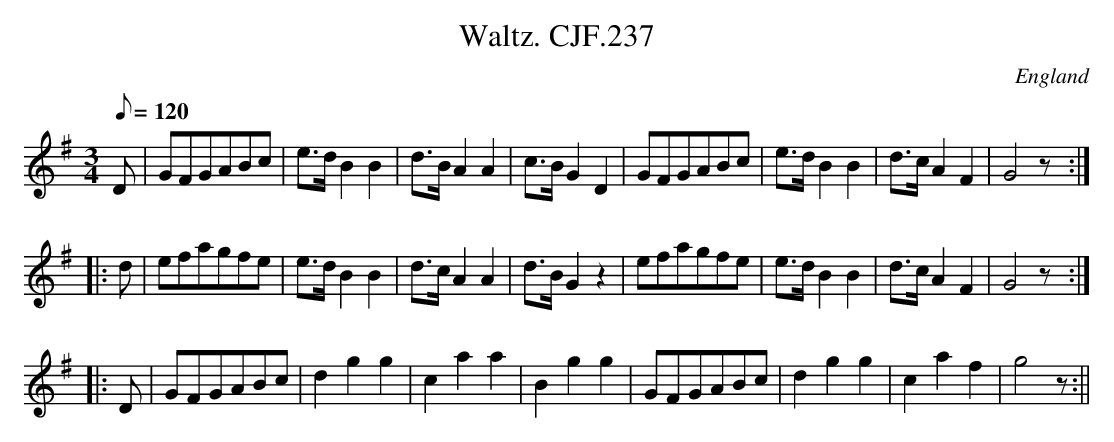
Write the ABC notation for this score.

X:1
T:Waltz. CJF.237
M:3/4
L:1/8
Q:120
O:England
K:G
D|GFGABc|e>dB2B2|d>BA2A2|c>BG2D2|\
GFGABc|e>dB2B2|d>cA2F2|G4z:||:!
d|efagfe|e>dB2B2|d>cA2A2|d>BG2z2|\
efagfe|e>dB2B2|d>cA2F2|G4z:||:!
D|GFGABc|d2g2g2|c2a2a2|B2g2g2|\
GFGABc|d2g2g2|c2a2f2|g4z:||
